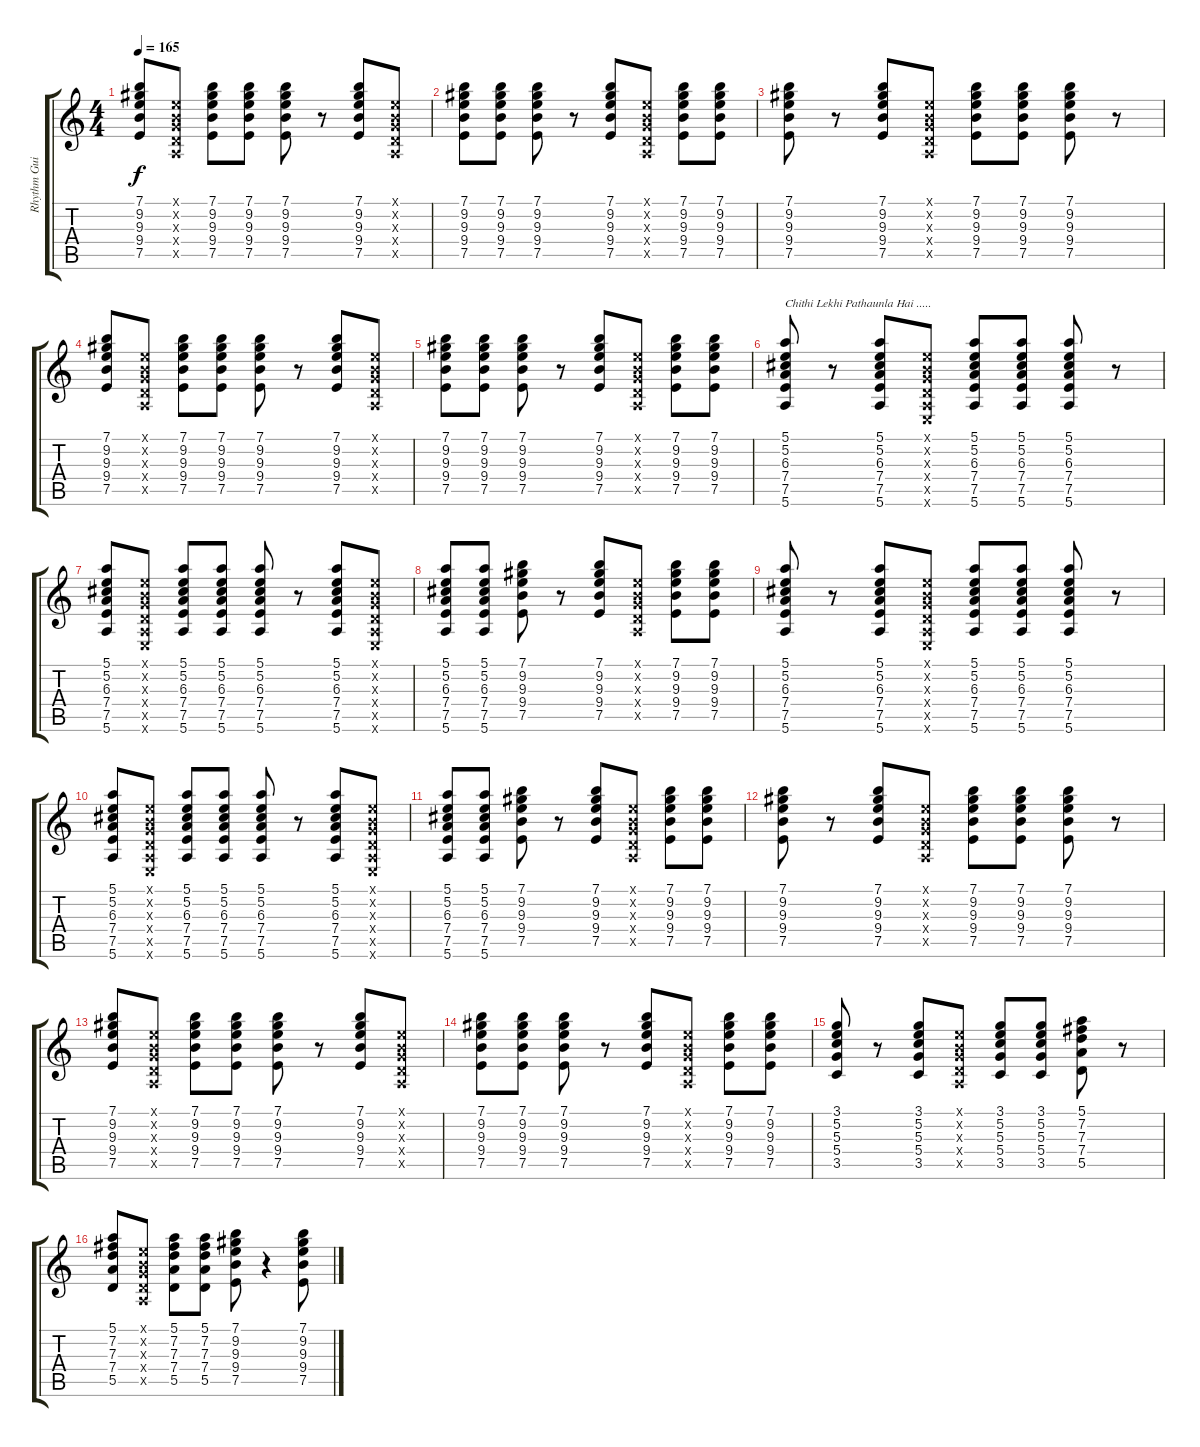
\track ("Rhythm Guitar" "Rhythm Gui") {instrument acousticguitarsteel}
\staff {score tabs}
\tuning (E4 B3 G3 D3 A2 E2) {hide}
\ts (4 4)
\tempo 165
\clef g2
\ks c
(7.1 9.2 9.3 9.4 7.5).8{dy f} (0.1{x} 0.2{x} 0.3{x} 0.4{x} 0.5{x}).8 (7.1 9.2 9.3 9.4 7.5).8 (7.1 9.2 9.3 9.4 7.5).8 (7.1 9.2 9.3 9.4 7.5).8 r.8 (7.1 9.2 9.3 9.4 7.5).8 (0.1{x} 0.2{x} 0.3{x} 0.4{x} 0.5{x}).8 |
(7.1 9.2 9.3 9.4 7.5).8 (7.1 9.2 9.3 9.4 7.5).8 (7.1 9.2 9.3 9.4 7.5).8 r.8 (7.1 9.2 9.3 9.4 7.5).8 (0.1{x} 0.2{x} 0.3{x} 0.4{x} 0.5{x}).8 (7.1 9.2 9.3 9.4 7.5).8 (7.1 9.2 9.3 9.4 7.5).8 |
(7.1 9.2 9.3 9.4 7.5).8 r.8 (7.1 9.2 9.3 9.4 7.5).8 (0.1{x} 0.2{x} 0.3{x} 0.4{x} 0.5{x}).8 (7.1 9.2 9.3 9.4 7.5).8 (7.1 9.2 9.3 9.4 7.5).8 (7.1 9.2 9.3 9.4 7.5).8 r.8 |
(7.1 9.2 9.3 9.4 7.5).8 (0.1{x} 0.2{x} 0.3{x} 0.4{x} 0.5{x}).8 (7.1 9.2 9.3 9.4 7.5).8 (7.1 9.2 9.3 9.4 7.5).8 (7.1 9.2 9.3 9.4 7.5).8 r.8 (7.1 9.2 9.3 9.4 7.5).8 (0.1{x} 0.2{x} 0.3{x} 0.4{x} 0.5{x}).8 |
(7.1 9.2 9.3 9.4 7.5).8 (7.1 9.2 9.3 9.4 7.5).8 (7.1 9.2 9.3 9.4 7.5).8 r.8 (7.1 9.2 9.3 9.4 7.5).8 (0.1{x} 0.2{x} 0.3{x} 0.4{x} 0.5{x}).8 (7.1 9.2 9.3 9.4 7.5).8 (7.1 9.2 9.3 9.4 7.5).8 |
(5.1 5.2 6.3 7.4 7.5 5.6).8{txt "Chithi Lekhi Pathaunla Hai ....."} r.8 (5.1 5.2 6.3 7.4 7.5 5.6).8 (0.1{x} 0.2{x} 0.3{x} 0.4{x} 0.5{x} 0.6{x}).8 (5.1 5.2 6.3 7.4 7.5 5.6).8 (5.1 5.2 6.3 7.4 7.5 5.6).8 (5.1 5.2 6.3 7.4 7.5 5.6).8 r.8 |
(5.1 5.2 6.3 7.4 7.5 5.6).8 (0.1{x} 0.2{x} 0.3{x} 0.4{x} 0.5{x} 0.6{x}).8 (5.1 5.2 6.3 7.4 7.5 5.6).8 (5.1 5.2 6.3 7.4 7.5 5.6).8 (5.1 5.2 6.3 7.4 7.5 5.6).8 r.8 (5.1 5.2 6.3 7.4 7.5 5.6).8 (0.1{x} 0.2{x} 0.3{x} 0.4{x} 0.5{x} 0.6{x}).8 |
(5.1 5.2 6.3 7.4 7.5 5.6).8 (5.1 5.2 6.3 7.4 7.5 5.6).8 (7.1 9.2 9.3 9.4 7.5).8 r.8 (7.1 9.2 9.3 9.4 7.5).8 (0.1{x} 0.2{x} 0.3{x} 0.4{x} 0.5{x}).8 (7.1 9.2 9.3 9.4 7.5).8 (7.1 9.2 9.3 9.4 7.5).8 |
(5.1 5.2 6.3 7.4 7.5 5.6).8 r.8 (5.1 5.2 6.3 7.4 7.5 5.6).8 (0.1{x} 0.2{x} 0.3{x} 0.4{x} 0.5{x} 0.6{x}).8 (5.1 5.2 6.3 7.4 7.5 5.6).8 (5.1 5.2 6.3 7.4 7.5 5.6).8 (5.1 5.2 6.3 7.4 7.5 5.6).8 r.8 |
(5.1 5.2 6.3 7.4 7.5 5.6).8 (0.1{x} 0.2{x} 0.3{x} 0.4{x} 0.5{x} 0.6{x}).8 (5.1 5.2 6.3 7.4 7.5 5.6).8 (5.1 5.2 6.3 7.4 7.5 5.6).8 (5.1 5.2 6.3 7.4 7.5 5.6).8 r.8 (5.1 5.2 6.3 7.4 7.5 5.6).8 (0.1{x} 0.2{x} 0.3{x} 0.4{x} 0.5{x} 0.6{x}).8 |
(5.1 5.2 6.3 7.4 7.5 5.6).8 (5.1 5.2 6.3 7.4 7.5 5.6).8 (7.1 9.2 9.3 9.4 7.5).8 r.8 (7.1 9.2 9.3 9.4 7.5).8 (0.1{x} 0.2{x} 0.3{x} 0.4{x} 0.5{x}).8 (7.1 9.2 9.3 9.4 7.5).8 (7.1 9.2 9.3 9.4 7.5).8 |
(7.1 9.2 9.3 9.4 7.5).8 r.8 (7.1 9.2 9.3 9.4 7.5).8 (0.1{x} 0.2{x} 0.3{x} 0.4{x} 0.5{x}).8 (7.1 9.2 9.3 9.4 7.5).8 (7.1 9.2 9.3 9.4 7.5).8 (7.1 9.2 9.3 9.4 7.5).8 r.8 |
(7.1 9.2 9.3 9.4 7.5).8 (0.1{x} 0.2{x} 0.3{x} 0.4{x} 0.5{x}).8 (7.1 9.2 9.3 9.4 7.5).8 (7.1 9.2 9.3 9.4 7.5).8 (7.1 9.2 9.3 9.4 7.5).8 r.8 (7.1 9.2 9.3 9.4 7.5).8 (0.1{x} 0.2{x} 0.3{x} 0.4{x} 0.5{x}).8 |
(7.1 9.2 9.3 9.4 7.5).8 (7.1 9.2 9.3 9.4 7.5).8 (7.1 9.2 9.3 9.4 7.5).8 r.8 (7.1 9.2 9.3 9.4 7.5).8 (0.1{x} 0.2{x} 0.3{x} 0.4{x} 0.5{x}).8 (7.1 9.2 9.3 9.4 7.5).8 (7.1 9.2 9.3 9.4 7.5).8 |
(3.1 5.2 5.3 5.4 3.5).8 r.8 (3.1 5.2 5.3 5.4 3.5).8 (0.1{x} 0.2{x} 0.3{x} 0.4{x} 0.5{x}).8 (3.1 5.2 5.3 5.4 3.5).8 (3.1 5.2 5.3 5.4 3.5).8 (5.1 7.2 7.3 7.4 5.5).8 r.8 |
(5.1 7.2 7.3 7.4 5.5).8 (0.1{x} 0.2{x} 0.3{x} 0.4{x} 0.5{x}).8 (5.1 7.2 7.3 7.4 5.5).8 (5.1 7.2 7.3 7.4 5.5).8 (7.1 9.2 9.3 9.4 7.5).8 r.4 (7.1 9.2 9.3 9.4 7.5).8
